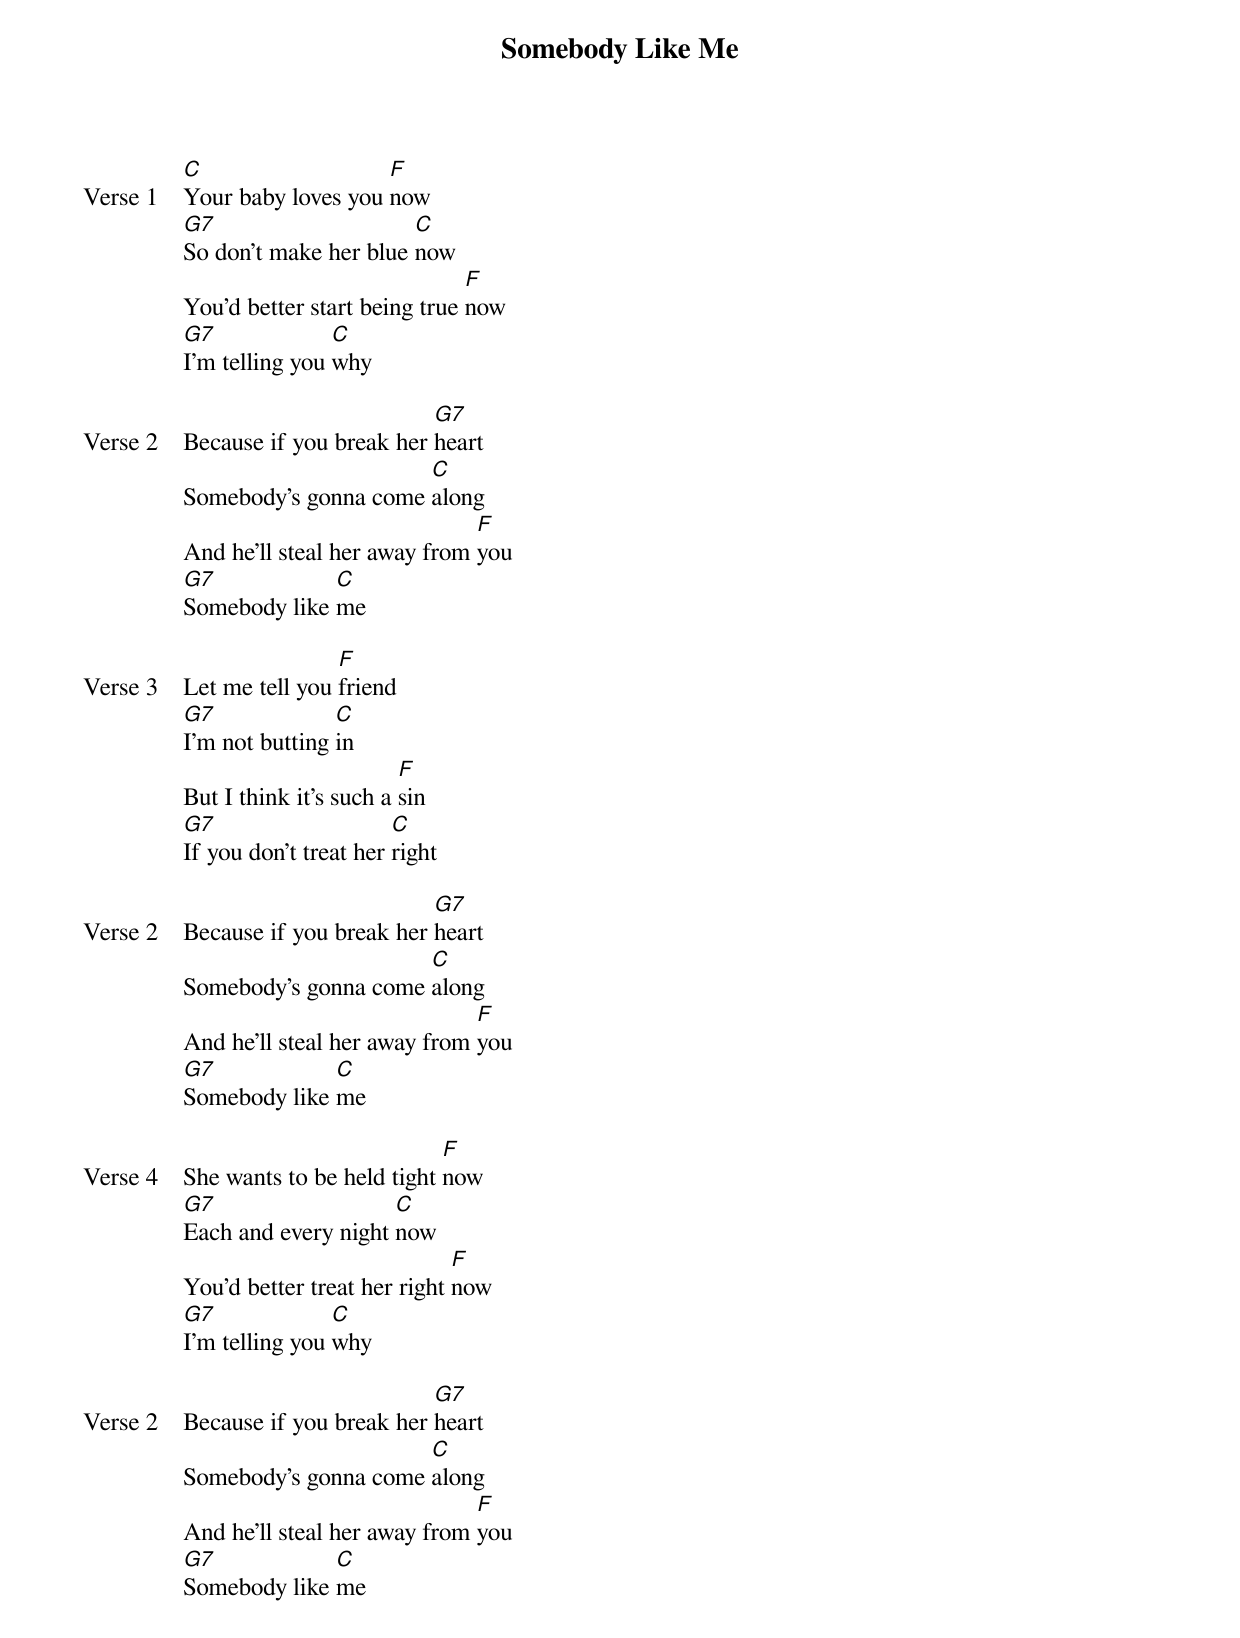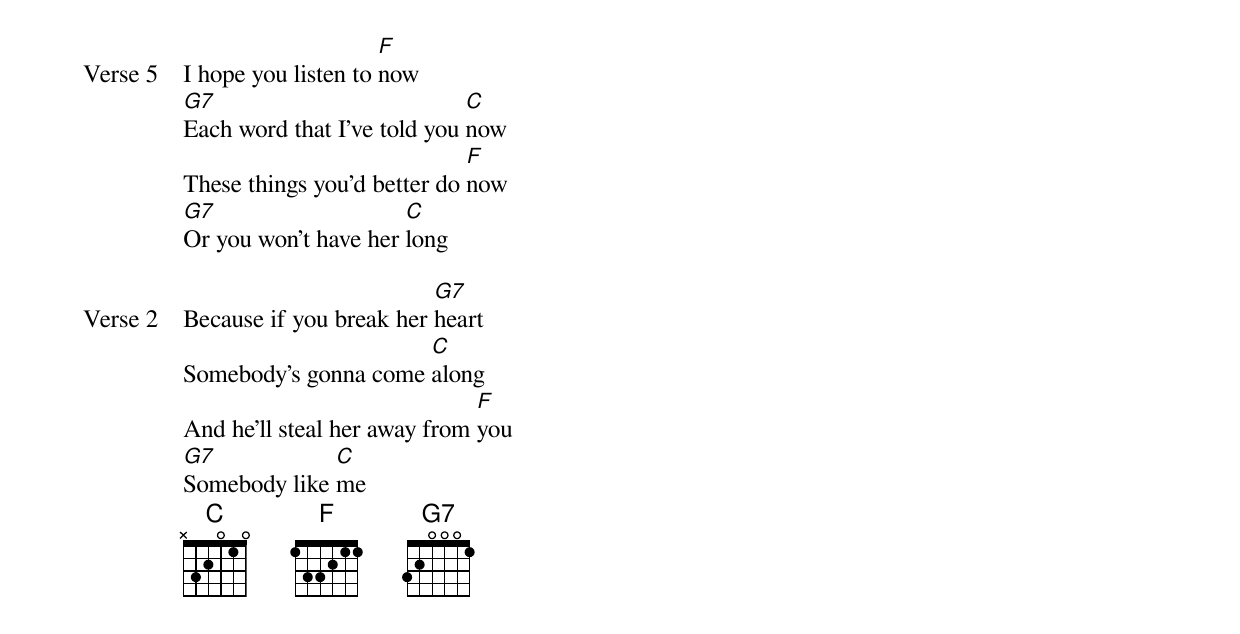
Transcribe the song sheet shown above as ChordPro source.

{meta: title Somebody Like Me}
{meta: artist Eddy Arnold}
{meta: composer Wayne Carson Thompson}
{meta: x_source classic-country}
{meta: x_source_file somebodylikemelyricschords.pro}
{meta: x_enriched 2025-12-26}

{start_of_verse: Verse 1}
[C]Your baby loves you [F]now
[G7]So don't make her blue [C]now
You'd better start being true [F]now
[G7]I'm telling you [C]why
{end_of_verse}

{start_of_verse: Verse 2}
Because if you break her [G7]heart
Somebody's gonna come [C]along
And he'll steal her away from [F]you
[G7]Somebody like [C]me
{end_of_verse}

{start_of_verse: Verse 3}
Let me tell you [F]friend
[G7]I'm not butting [C]in
But I think it's such a [F]sin
[G7]If you don't treat her [C]right
{end_of_verse}

{start_of_verse: Verse 2}
Because if you break her [G7]heart
Somebody's gonna come [C]along
And he'll steal her away from [F]you
[G7]Somebody like [C]me
{end_of_verse}

{start_of_verse: Verse 4}
She wants to be held tight [F]now
[G7]Each and every night [C]now
You'd better treat her right [F]now
[G7]I'm telling you [C]why
{end_of_verse}

{start_of_verse: Verse 2}
Because if you break her [G7]heart
Somebody's gonna come [C]along
And he'll steal her away from [F]you
[G7]Somebody like [C]me
{end_of_verse}

{start_of_verse: Verse 5}
I hope you listen to [F]now
[G7]Each word that I've told you [C]now
These things you'd better do [F]now
[G7]Or you won't have her [C]long
{end_of_verse}

{start_of_verse: Verse 2}
Because if you break her [G7]heart
Somebody's gonna come [C]along
And he'll steal her away from [F]you
[G7]Somebody like [C]me
{end_of_verse}
